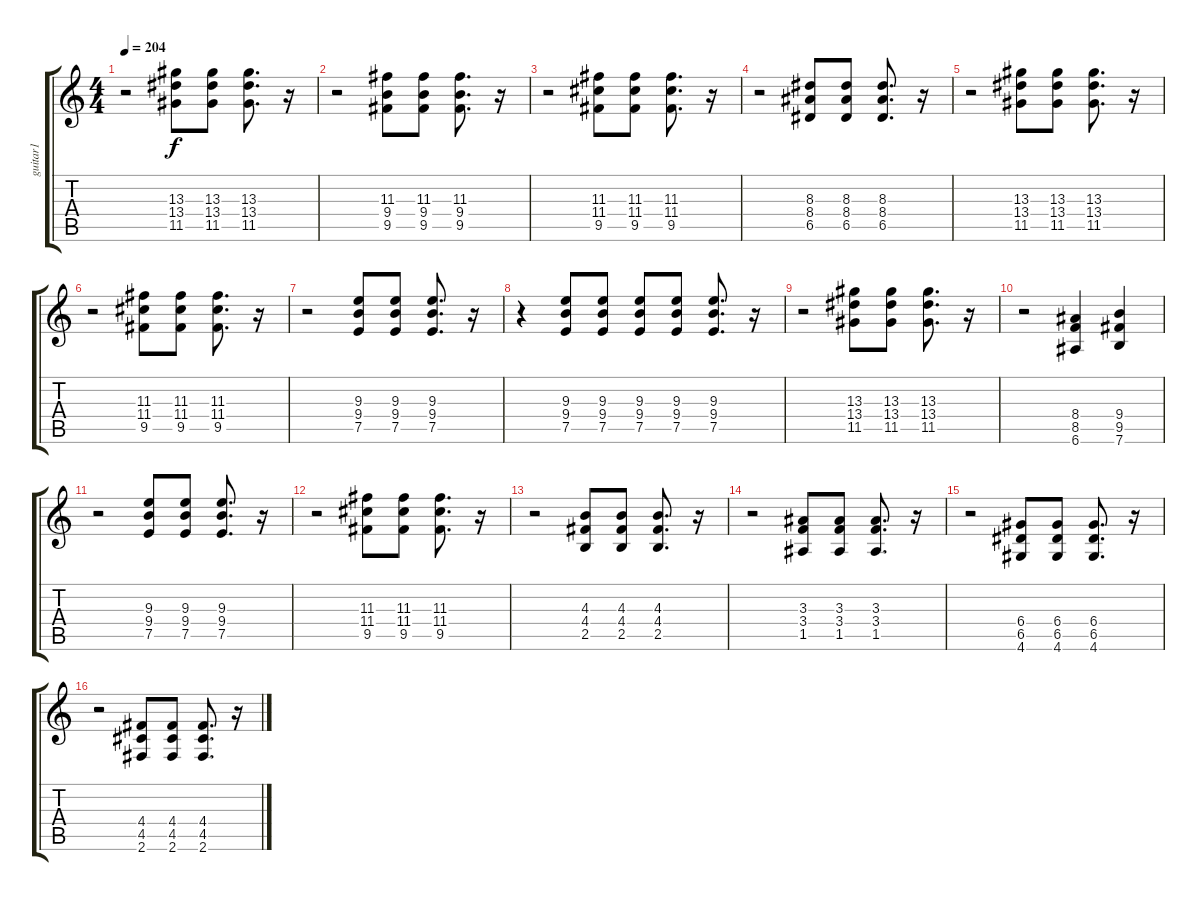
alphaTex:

\track ("guitar1" "guitar1") {instrument overdrivenguitar}
\staff {score tabs}
\tuning (E4 B3 G3 D3 A2 E2) {hide}
\ts (4 4)
\tempo 204
\clef g2
\ks c
r.2{dy f} (13.3 13.4 11.5).8 (13.3 13.4 11.5).8 (13.3 13.4 11.5).8{d} r.16 |
r.2 (11.3 9.4 9.5).8 (11.3 9.4 9.5).8 (11.3 9.4 9.5).8{d} r.16 |
r.2 (11.3 11.4 9.5).8 (11.3 11.4 9.5).8 (11.3 11.4 9.5).8{d} r.16 |
r.2 (8.3 8.4 6.5).8 (8.3 8.4 6.5).8 (8.3 8.4 6.5).8{d} r.16 |
r.2 (13.3 13.4 11.5).8 (13.3 13.4 11.5).8 (13.3 13.4 11.5).8{d} r.16 |
r.2 (11.3 11.4 9.5).8 (11.3 11.4 9.5).8 (11.3 11.4 9.5).8{d} r.16 |
r.2 (9.3 9.4 7.5).8 (9.3 9.4 7.5).8 (9.3 9.4 7.5).8{d} r.16 |
r.4 (9.3 9.4 7.5).8 (9.3 9.4 7.5).8 (9.3 9.4 7.5).8 (9.3 9.4 7.5).8 (9.3 9.4 7.5).8{d} r.16 |
r.2 (13.3 13.4 11.5).8 (13.3 13.4 11.5).8 (13.3 13.4 11.5).8{d} r.16 |
r.2 (8.4 8.5 6.6).4 (9.4 9.5 7.6).4 |
r.2 (9.3 9.4 7.5).8 (9.3 9.4 7.5).8 (9.3 9.4 7.5).8{d} r.16 |
r.2 (11.3 11.4 9.5).8 (11.3 11.4 9.5).8 (11.3 11.4 9.5).8{d} r.16 |
r.2 (4.3 4.4 2.5).8 (4.3 4.4 2.5).8 (4.3 4.4 2.5).8{d} r.16 |
r.2 (3.3 3.4 1.5).8 (3.3 3.4 1.5).8 (3.3 3.4 1.5).8{d} r.16 |
r.2 (6.4 6.5 4.6).8 (6.4 6.5 4.6).8 (6.4 6.5 4.6).8{d} r.16 |
r.2 (4.4 4.5 2.6).8 (4.4 4.5 2.6).8 (4.4 4.5 2.6).8{d} r.16
